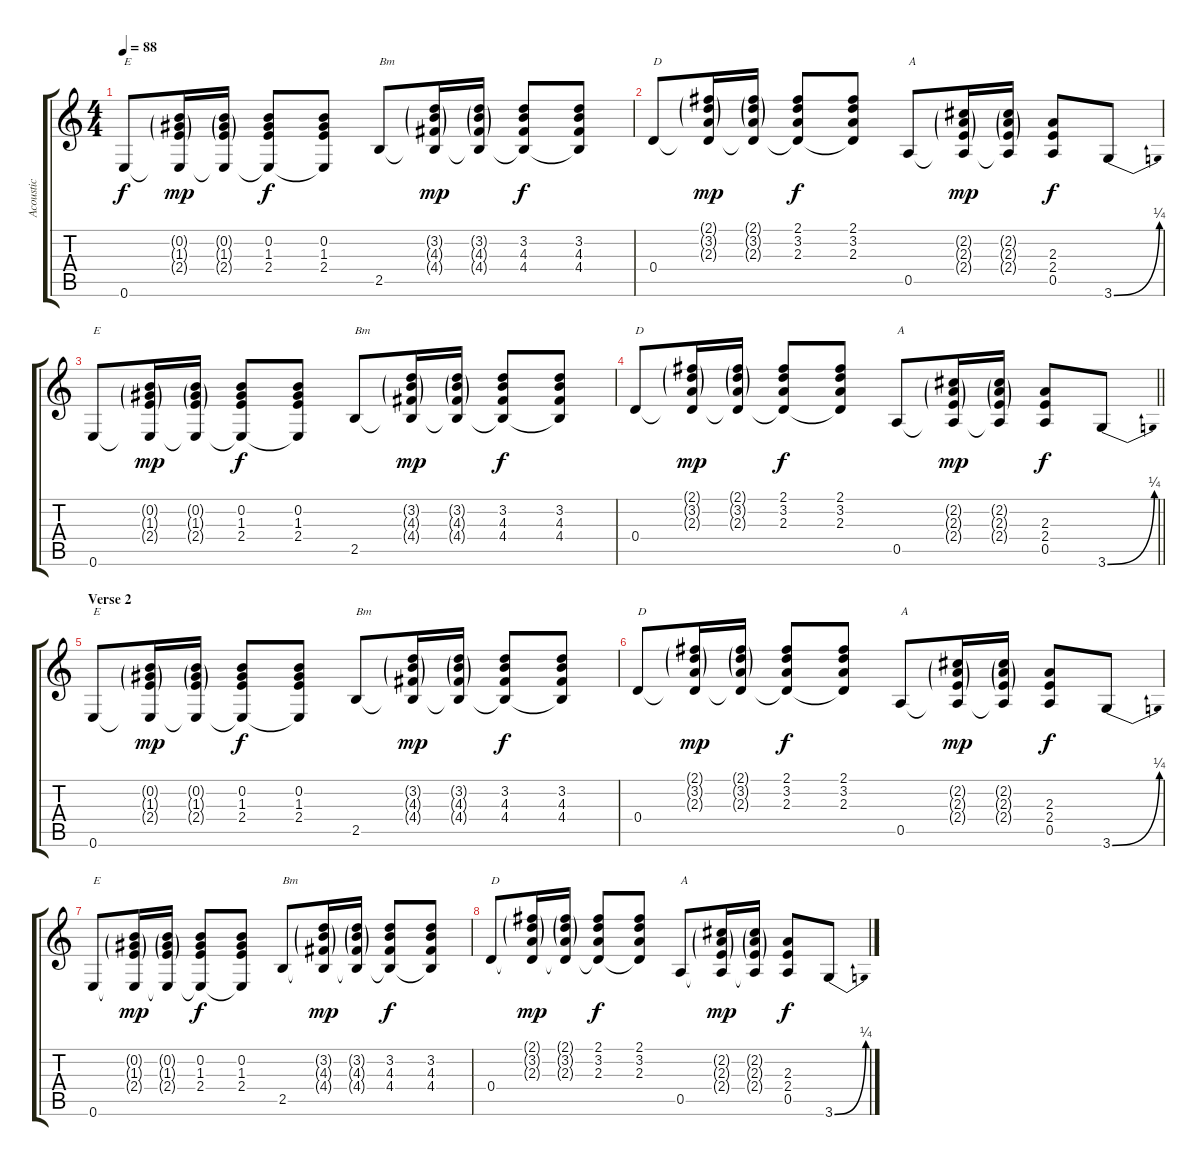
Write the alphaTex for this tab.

\track ("Acoustic" "Acoustic") {instrument acousticguitarsteel}
\staff {score tabs}
\tuning (E4 B3 G3 D3 A2 E2) {hide}
\ts (4 4)
\tempo 88
\clef g2
\ks c
0.6.8{txt "E" dy f} (0.2{g} 1.3{g} 2.4{g} 0.6{t}).16{dy mp} (0.2{g} 1.3{g} 2.4{g} 0.6{t}).16 (0.2 1.3 2.4 0.6{t}).8{dy f} (0.2 1.3 2.4 0.6{t}).8 2.5.8{txt "Bm"} (3.2{g} 4.3{g} 4.4{g} 2.5{t}).16{dy mp} (3.2{g} 4.3{g} 4.4{g} 2.5{t}).16 (3.2 4.3 4.4 2.5{t}).8{dy f} (3.2 4.3 4.4 2.5{t}).8 |
0.4.8{txt "D"} (2.1{g} 3.2{g} 2.3{g} 0.4{t}).16{dy mp} (2.1{g} 3.2{g} 2.3{g} 0.4{t}).16 (2.1 3.2 2.3 0.4{t}).8{dy f} (2.1 3.2 2.3 0.4{t}).8 0.5.8{txt "A"} (2.2{g} 2.3{g} 2.4{g} 0.5{t}).16{dy mp} (2.2{g} 2.3{g} 2.4{g} 0.5{t}).16 (2.3 2.4 0.5).8{dy f} 3.6{be (bend 0 0 60 1)}.8 |
0.6.8{txt "E"} (0.2{g} 1.3{g} 2.4{g} 0.6{t}).16{dy mp} (0.2{g} 1.3{g} 2.4{g} 0.6{t}).16 (0.2 1.3 2.4 0.6{t}).8{dy f} (0.2 1.3 2.4 0.6{t}).8 2.5.8{txt "Bm"} (3.2{g} 4.3{g} 4.4{g} 2.5{t}).16{dy mp} (3.2{g} 4.3{g} 4.4{g} 2.5{t}).16 (3.2 4.3 4.4 2.5{t}).8{dy f} (3.2 4.3 4.4 2.5{t}).8 |
\barLineRight lightlight
0.4.8{txt "D"} (2.1{g} 3.2{g} 2.3{g} 0.4{t}).16{dy mp} (2.1{g} 3.2{g} 2.3{g} 0.4{t}).16 (2.1 3.2 2.3 0.4{t}).8{dy f} (2.1 3.2 2.3 0.4{t}).8 0.5.8{txt "A"} (2.2{g} 2.3{g} 2.4{g} 0.5{t}).16{dy mp} (2.2{g} 2.3{g} 2.4{g} 0.5{t}).16 (2.3 2.4 0.5).8{dy f} 3.6{be (bend 0 0 60 1)}.8 |
\section ("" "Verse 2")
0.6.8{txt "E"} (0.2{g} 1.3{g} 2.4{g} 0.6{t}).16{dy mp} (0.2{g} 1.3{g} 2.4{g} 0.6{t}).16 (0.2 1.3 2.4 0.6{t}).8{dy f} (0.2 1.3 2.4 0.6{t}).8 2.5.8{txt "Bm"} (3.2{g} 4.3{g} 4.4{g} 2.5{t}).16{dy mp} (3.2{g} 4.3{g} 4.4{g} 2.5{t}).16 (3.2 4.3 4.4 2.5{t}).8{dy f} (3.2 4.3 4.4 2.5{t}).8 |
0.4.8{txt "D"} (2.1{g} 3.2{g} 2.3{g} 0.4{t}).16{dy mp} (2.1{g} 3.2{g} 2.3{g} 0.4{t}).16 (2.1 3.2 2.3 0.4{t}).8{dy f} (2.1 3.2 2.3 0.4{t}).8 0.5.8{txt "A"} (2.2{g} 2.3{g} 2.4{g} 0.5{t}).16{dy mp} (2.2{g} 2.3{g} 2.4{g} 0.5{t}).16 (2.3 2.4 0.5).8{dy f} 3.6{be (bend 0 0 60 1)}.8 |
0.6.8{txt "E"} (0.2{g} 1.3{g} 2.4{g} 0.6{t}).16{dy mp} (0.2{g} 1.3{g} 2.4{g} 0.6{t}).16 (0.2 1.3 2.4 0.6{t}).8{dy f} (0.2 1.3 2.4 0.6{t}).8 2.5.8{txt "Bm"} (3.2{g} 4.3{g} 4.4{g} 2.5{t}).16{dy mp} (3.2{g} 4.3{g} 4.4{g} 2.5{t}).16 (3.2 4.3 4.4 2.5{t}).8{dy f} (3.2 4.3 4.4 2.5{t}).8 |
0.4.8{txt "D"} (2.1{g} 3.2{g} 2.3{g} 0.4{t}).16{dy mp} (2.1{g} 3.2{g} 2.3{g} 0.4{t}).16 (2.1 3.2 2.3 0.4{t}).8{dy f} (2.1 3.2 2.3 0.4{t}).8 0.5.8{txt "A"} (2.2{g} 2.3{g} 2.4{g} 0.5{t}).16{dy mp} (2.2{g} 2.3{g} 2.4{g} 0.5{t}).16 (2.3 2.4 0.5).8{dy f} 3.6{be (bend 0 0 60 1)}.8
